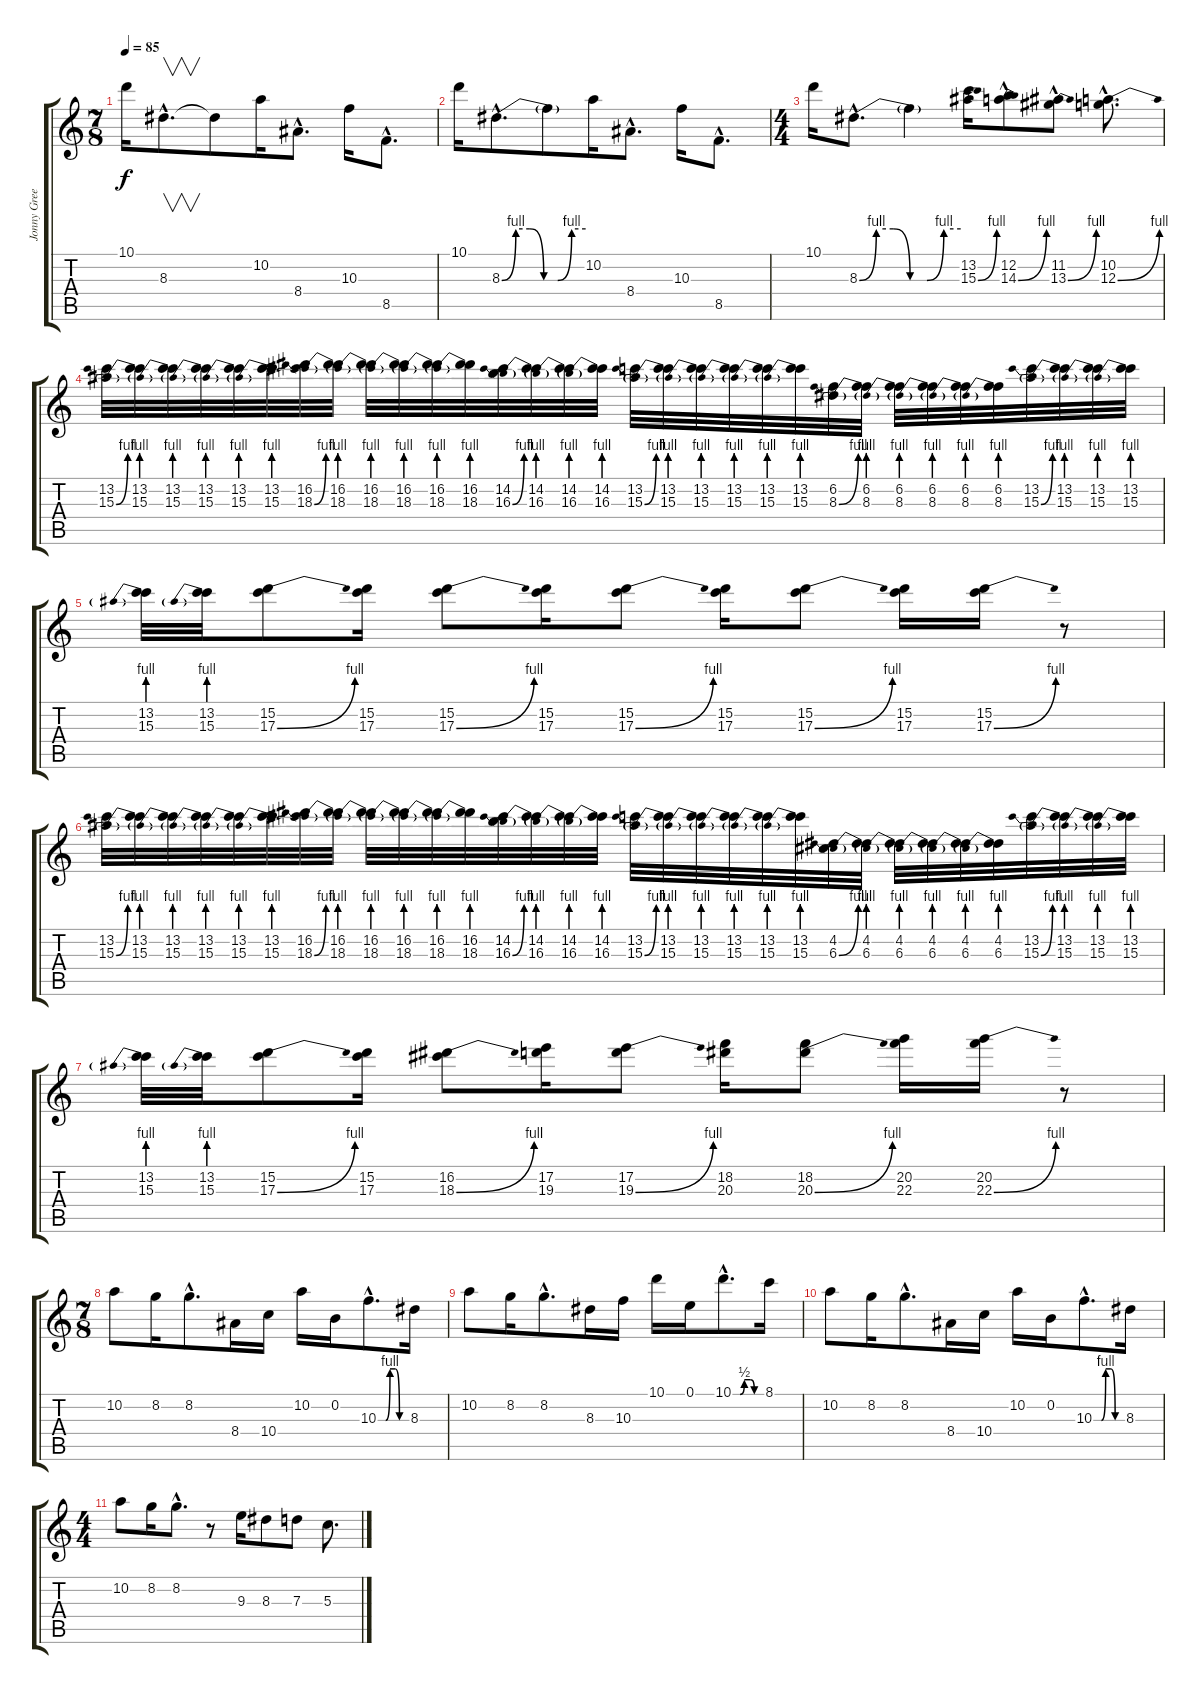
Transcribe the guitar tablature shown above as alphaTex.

\track ("Jonny Greenwood" "Jonny Gree") {instrument electricguitarjazz}
\staff {score tabs}
\tuning (E4 B3 G3 D3 A2 E2) {hide}
\ts (7 8)
\tempo 85
\clef g2
\ks c
10.1.16{dy f} 8.3{hac}.8{v d} 8.3{t}.8 10.2.16 8.4{hac}.8{d} 10.3.16 8.5{hac}.8{d} |
10.1.16 8.3{be (custom 0 0 10 4 20 4 30 0 40 0 50 4 60 4) hac}.8{d} 8.3{t}.8 10.2.16 8.4{hac}.8{d} 10.3.16 8.5{hac}.8{d} |
\ts (4 4)
10.1.16 8.3{be (custom 0 0 10 4 20 4 30 0 40 0 50 4 60 4) hac}.8{d} 8.3{t}.4 (13.2 15.3{be (bend 0 0 60 4)}).16 (12.2{hac} 14.3{be (bend 0 0 60 4) hac}).8 (11.2{hac} 13.3{be (bend 0 0 60 4) hac}).8 (10.2{hac} 12.3{be (bend 0 0 60 4) hac}).8{d} |
(13.2 15.3{be (bend 0 0 60 4)}).32 (13.2 15.3{be (prebend 0 4 60 4)}).32 (13.2 15.3{be (prebend 0 4 60 4)}).32 (13.2 15.3{be (prebend 0 4 60 4)}).32 (13.2 15.3{be (prebend 0 4 60 4)}).32 (13.2 15.3{be (prebend 0 4 60 4)}).32 (16.2 18.3{be (bend 0 0 60 4)}).32 (16.2 18.3{be (prebend 0 4 60 4)}).32 (16.2 18.3{be (prebend 0 4 60 4)}).32 (16.2 18.3{be (prebend 0 4 60 4)}).32 (16.2 18.3{be (prebend 0 4 60 4)}).32 (16.2 18.3{be (prebend 0 4 60 4)}).32 (14.2 16.3{be (bend 0 0 60 4)}).32 (14.2 16.3{be (prebend 0 4 60 4)}).32 (14.2 16.3{be (prebend 0 4 60 4)}).32 (14.2 16.3{be (prebend 0 4 60 4)}).32 (13.2 15.3{be (bend 0 0 60 4)}).32 (13.2 15.3{be (prebend 0 4 60 4)}).32 (13.2 15.3{be (prebend 0 4 60 4)}).32 (13.2 15.3{be (prebend 0 4 60 4)}).32 (13.2 15.3{be (prebend 0 4 60 4)}).32 (13.2 15.3{be (prebend 0 4 60 4)}).32 (6.2 8.3{be (bend 0 0 60 4)}).32 (6.2 8.3{be (prebend 0 4 60 4)}).32 (6.2 8.3{be (prebend 0 4 60 4)}).32 (6.2 8.3{be (prebend 0 4 60 4)}).32 (6.2 8.3{be (prebend 0 4 60 4)}).32 (6.2 8.3{be (prebend 0 4 60 4)}).32 (13.2 15.3{be (bend 0 0 60 4)}).32 (13.2 15.3{be (prebend 0 4 60 4)}).32 (13.2 15.3{be (prebend 0 4 60 4)}).32 (13.2 15.3{be (prebend 0 4 60 4)}).32 |
(13.2 15.3{be (prebend 0 4 60 4)}).32 (13.2 15.3{be (prebend 0 4 60 4)}).32 (15.2 17.3{be (bend 0 0 60 4)}).8 (15.2 17.3).16 (15.2 17.3{be (bend 0 0 60 4)}).8 (15.2 17.3).16 (15.2 17.3{be (bend 0 0 60 4)}).8 (15.2 17.3).16 (15.2 17.3{be (bend 0 0 60 4)}).8 (15.2 17.3).16 (15.2 17.3{be (bend 0 0 60 4)}).16 r.8 |
(13.2 15.3{be (bend 0 0 60 4)}).32 (13.2 15.3{be (prebend 0 4 60 4)}).32 (13.2 15.3{be (prebend 0 4 60 4)}).32 (13.2 15.3{be (prebend 0 4 60 4)}).32 (13.2 15.3{be (prebend 0 4 60 4)}).32 (13.2 15.3{be (prebend 0 4 60 4)}).32 (16.2 18.3{be (bend 0 0 60 4)}).32 (16.2 18.3{be (prebend 0 4 60 4)}).32 (16.2 18.3{be (prebend 0 4 60 4)}).32 (16.2 18.3{be (prebend 0 4 60 4)}).32 (16.2 18.3{be (prebend 0 4 60 4)}).32 (16.2 18.3{be (prebend 0 4 60 4)}).32 (14.2 16.3{be (bend 0 0 60 4)}).32 (14.2 16.3{be (prebend 0 4 60 4)}).32 (14.2 16.3{be (prebend 0 4 60 4)}).32 (14.2 16.3{be (prebend 0 4 60 4)}).32 (13.2 15.3{be (bend 0 0 60 4)}).32 (13.2 15.3{be (prebend 0 4 60 4)}).32 (13.2 15.3{be (prebend 0 4 60 4)}).32 (13.2 15.3{be (prebend 0 4 60 4)}).32 (13.2 15.3{be (prebend 0 4 60 4)}).32 (13.2 15.3{be (prebend 0 4 60 4)}).32 (4.2 6.3{be (bend 0 0 60 4)}).32 (4.2 6.3{be (prebend 0 4 60 4)}).32 (4.2 6.3{be (prebend 0 4 60 4)}).32 (4.2 6.3{be (prebend 0 4 60 4)}).32 (4.2 6.3{be (prebend 0 4 60 4)}).32 (4.2 6.3{be (prebend 0 4 60 4)}).32 (13.2 15.3{be (bend 0 0 60 4)}).32 (13.2 15.3{be (prebend 0 4 60 4)}).32 (13.2 15.3{be (prebend 0 4 60 4)}).32 (13.2 15.3{be (prebend 0 4 60 4)}).32 |
(13.2 15.3{be (prebend 0 4 60 4)}).32 (13.2 15.3{be (prebend 0 4 60 4)}).32 (15.2 17.3{be (bend 0 0 60 4)}).8 (15.2 17.3).16 (16.2 18.3{be (bend 0 0 60 4)}).8 (17.2 19.3).16 (17.2 19.3{be (bend 0 0 60 4)}).8 (18.2 20.3).16 (18.2 20.3{be (bend 0 0 60 4)}).8 (20.2 22.3).16 (20.2 22.3{be (bend 0 0 60 4)}).16 r.8 |
\ts (7 8)
10.2.8{instrument overdrivenguitar} 8.2.16 8.2{hac}.8{d} 8.4.16 10.4.16 10.2.16 0.2.16 10.3{be (custom 0 0 16 0 25 4 36 4 45 0 60 0) hac}.8{d} 8.3.16 |
10.2.8 8.2.16 8.2{hac}.8{d} 8.3.16 10.3.16 10.1.16 0.1.16 10.1{be (custom 0 0 15 0 24 2 37 2 45 0 60 0) hac}.8{d} 8.1.16 |
10.2.8 8.2.16 8.2{hac}.8{d} 8.4.16 10.4.16 10.2.16 0.2.16 10.3{be (custom 0 0 16 0 25 4 36 4 45 0 60 0) hac}.8{d} 8.3.16 |
\ts (4 4)
10.2.8 8.2.16 8.2{hac}.8{d} r.8 9.3.16 8.3.8 7.3.8 5.3.8{d}
